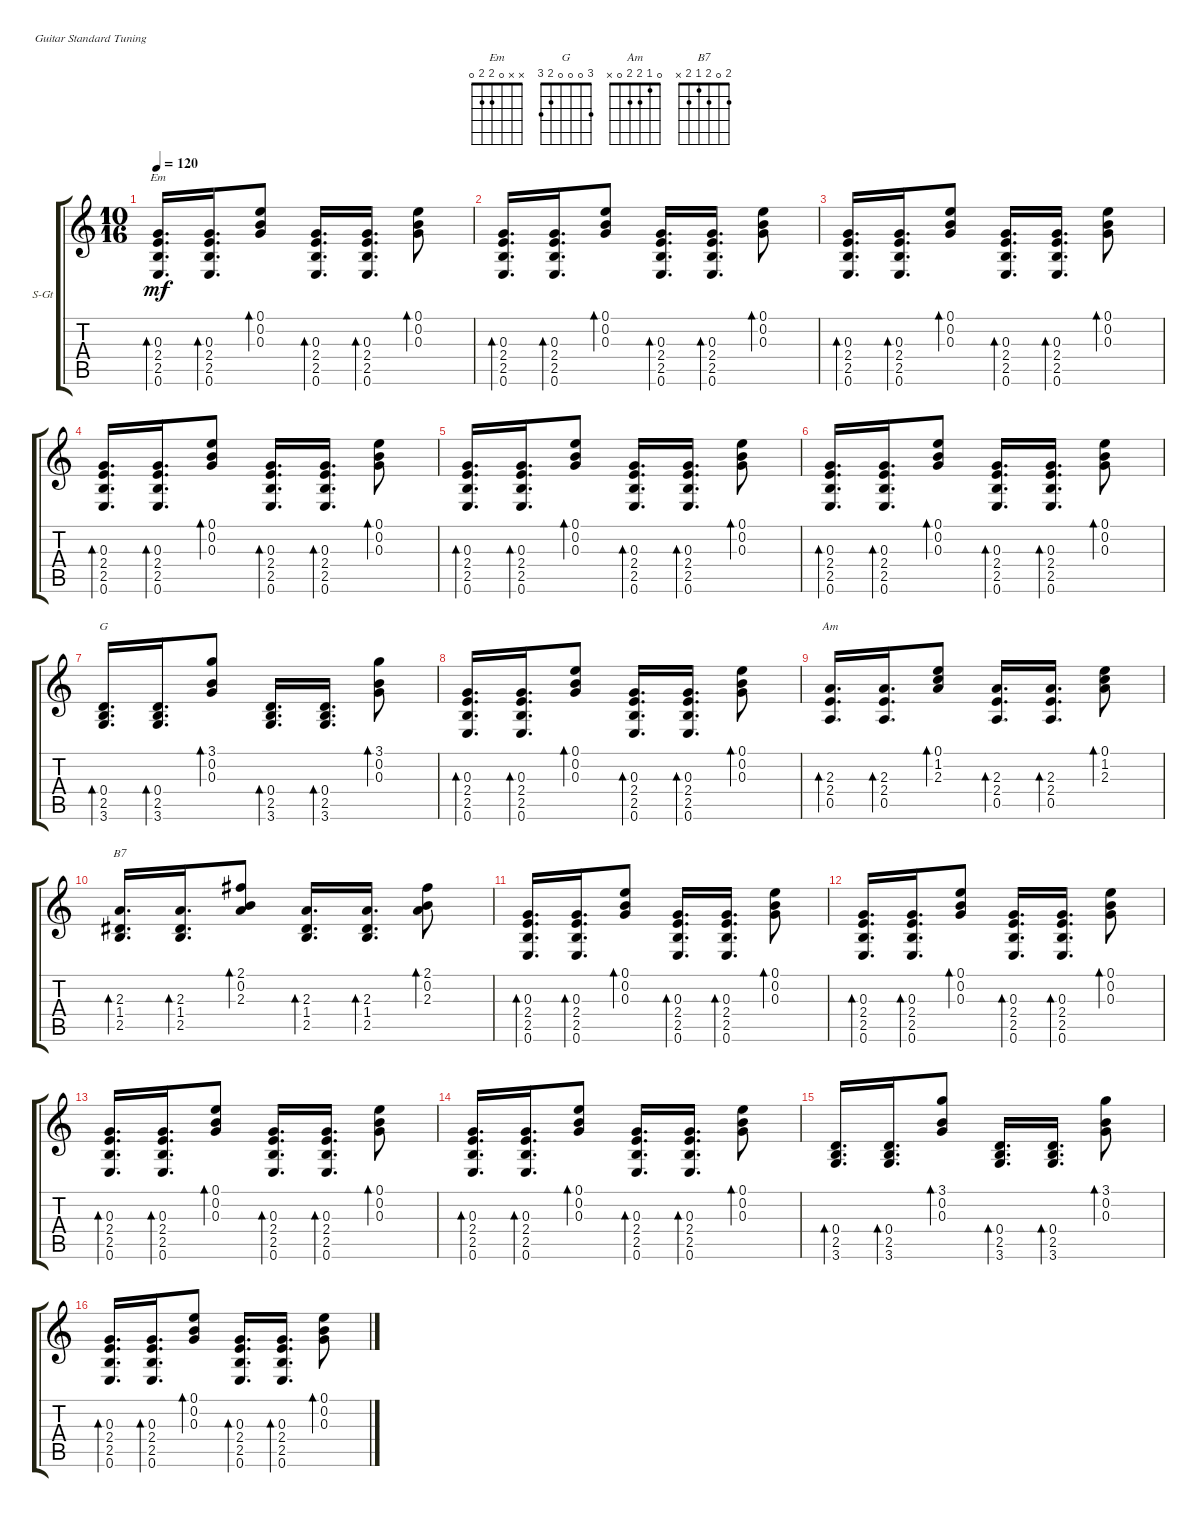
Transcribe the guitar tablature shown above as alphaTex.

\defaultSystemsLayout 4
\bracketExtendMode groupsimilarinstruments
\firstSystemTrackNameOrientation horizontal
\otherSystemsTrackNameOrientation horizontal
\track ("Steel Guitar" "S-Gt") {instrument acousticguitarsteel}
\staff {score tabs}
\tuning (E4 B3 G3 D3 A2 E2)
\chord ("Em" x x 0 2 2 0)
\chord ("G" 3 0 0 0 2 3)
\chord ("Am" 0 1 2 2 0 x)
\chord ("B7" 2 0 2 1 2 x)
\ts (10 16)
\tempo 120
\clef g2
\ks c
(0.6 2.5 2.4 0.3).16{d bd 30 ch "Em" dy mf instrument acousticguitarsteel} (0.6 2.5 2.4 0.3).16{d bd 30} (0.1 0.2 0.3).8{bd 30} (0.6 2.5 2.4 0.3).16{d bd 30} (0.6 2.5 2.4 0.3).16{d bd 30} (0.1 0.2 0.3).8{bd 30} |
(0.6 2.5 2.4 0.3).16{d bd 30} (0.6 2.5 2.4 0.3).16{d bd 30} (0.1 0.2 0.3).8{bd 30} (0.6 2.5 2.4 0.3).16{d bd 30} (0.6 2.5 2.4 0.3).16{d bd 30} (0.1 0.2 0.3).8{bd 30} |
(0.6 2.5 2.4 0.3).16{d bd 30} (0.6 2.5 2.4 0.3).16{d bd 30} (0.1 0.2 0.3).8{bd 30} (0.6 2.5 2.4 0.3).16{d bd 30} (0.6 2.5 2.4 0.3).16{d bd 30} (0.1 0.2 0.3).8{bd 30} |
(0.6 2.5 2.4 0.3).16{d bd 30} (0.6 2.5 2.4 0.3).16{d bd 30} (0.1 0.2 0.3).8{bd 30} (0.6 2.5 2.4 0.3).16{d bd 30} (0.6 2.5 2.4 0.3).16{d bd 30} (0.1 0.2 0.3).8{bd 30} |
(0.6 2.5 2.4 0.3).16{d bd 30} (0.6 2.5 2.4 0.3).16{d bd 30} (0.1 0.2 0.3).8{bd 30} (0.6 2.5 2.4 0.3).16{d bd 30} (0.6 2.5 2.4 0.3).16{d bd 30} (0.1 0.2 0.3).8{bd 30} |
(0.6 2.5 2.4 0.3).16{d bd 30} (0.6 2.5 2.4 0.3).16{d bd 30} (0.1 0.2 0.3).8{bd 30} (0.6 2.5 2.4 0.3).16{d bd 30} (0.6 2.5 2.4 0.3).16{d bd 30} (0.1 0.2 0.3).8{bd 30} |
(3.6 2.5 0.4).16{d bd 30 ch "G"} (3.6 2.5 0.4).16{d bd 30} (3.1 0.2 0.3).8{bd 30} (3.6 2.5 0.4).16{d bd 30} (3.6 2.5 0.4).16{d bd 30} (3.1 0.2 0.3).8{bd 30} |
(0.6 2.5 2.4 0.3).16{d bd 30} (0.6 2.5 2.4 0.3).16{d bd 30} (0.1 0.2 0.3).8{bd 30} (0.6 2.5 2.4 0.3).16{d bd 30} (0.6 2.5 2.4 0.3).16{d bd 30} (0.1 0.2 0.3).8{bd 30} |
(0.5 2.4 2.3).16{d bd 30 ch "Am"} (0.5 2.4 2.3).16{d bd 30} (0.1 1.2 2.3).8{bd 30} (0.5 2.4 2.3).16{d bd 30} (0.5 2.4 2.3).16{d bd 30} (0.1 1.2 2.3).8{bd 30} |
(2.5 1.4 2.3).16{d bd 30 ch "B7"} (2.5 1.4 2.3).16{d bd 30} (2.1 0.2 2.3).8{bd 30} (2.5 1.4 2.3).16{d bd 30} (2.5 1.4 2.3).16{d bd 30} (2.1 0.2 2.3).8{bd 30} |
(0.6 2.5 2.4 0.3).16{d bd 30} (0.6 2.5 2.4 0.3).16{d bd 30} (0.1 0.2 0.3).8{bd 30} (0.6 2.5 2.4 0.3).16{d bd 30} (0.6 2.5 2.4 0.3).16{d bd 30} (0.1 0.2 0.3).8{bd 30} |
(0.6 2.5 2.4 0.3).16{d bd 30} (0.6 2.5 2.4 0.3).16{d bd 30} (0.1 0.2 0.3).8{bd 30} (0.6 2.5 2.4 0.3).16{d bd 30} (0.6 2.5 2.4 0.3).16{d bd 30} (0.1 0.2 0.3).8{bd 30} |
(0.6 2.5 2.4 0.3).16{d bd 30} (0.6 2.5 2.4 0.3).16{d bd 30} (0.1 0.2 0.3).8{bd 30} (0.6 2.5 2.4 0.3).16{d bd 30} (0.6 2.5 2.4 0.3).16{d bd 30} (0.1 0.2 0.3).8{bd 30} |
(0.6 2.5 2.4 0.3).16{d bd 30} (0.6 2.5 2.4 0.3).16{d bd 30} (0.1 0.2 0.3).8{bd 30} (0.6 2.5 2.4 0.3).16{d bd 30} (0.6 2.5 2.4 0.3).16{d bd 30} (0.1 0.2 0.3).8{bd 30} |
(3.6 2.5 0.4).16{d bd 30} (3.6 2.5 0.4).16{d bd 30} (3.1 0.2 0.3).8{bd 30} (3.6 2.5 0.4).16{d bd 30} (3.6 2.5 0.4).16{d bd 30} (3.1 0.2 0.3).8{bd 30} |
(0.6 2.5 2.4 0.3).16{d bd 30} (0.6 2.5 2.4 0.3).16{d bd 30} (0.1 0.2 0.3).8{bd 30} (0.6 2.5 2.4 0.3).16{d bd 30} (0.6 2.5 2.4 0.3).16{d bd 30} (0.1 0.2 0.3).8{bd 30}
